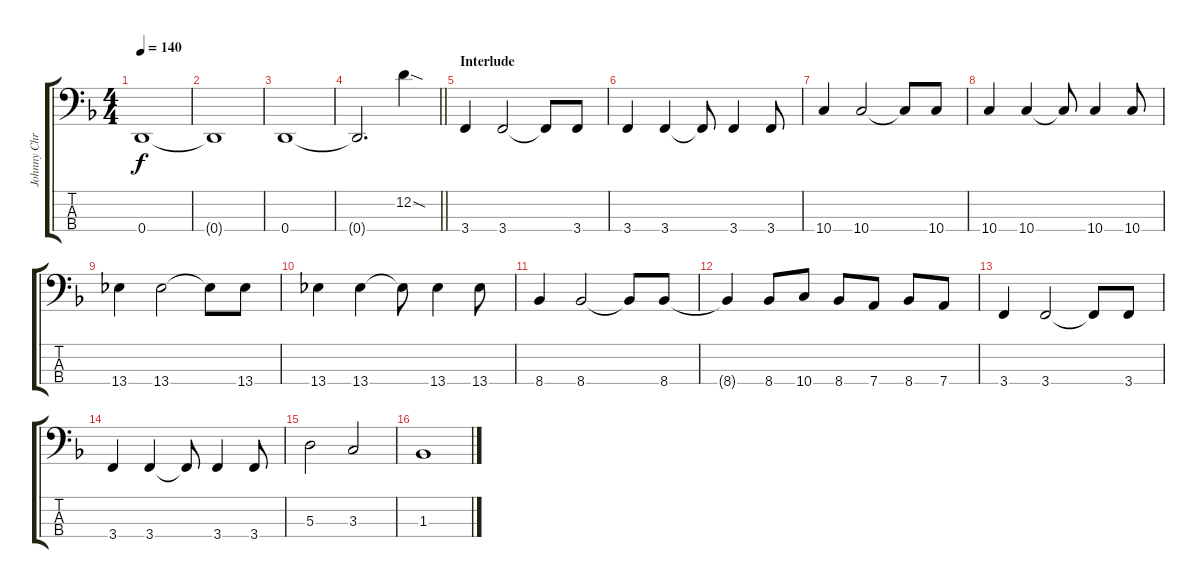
\track ("Johnny Christ" "Johnny Chr") {instrument slapbass2}
\staff {score tabs}
\tuning (G2 D2 A1 D1) {hide}
\ts (4 4)
\tempo 140
\clef f4
\ks dminor
0.4.1{dy f} |
0.4{t}.1 |
0.4.1 |
\barLineRight lightlight
0.4{t}.2{d} 12.2{sod}.4 |
\section ("" "Interlude")
3.4.4{volume 12} 3.4.2 3.4{t}.8 3.4.8 |
3.4.4 3.4.4 3.4{t}.8 3.4.4 3.4.8 |
10.4.4 10.4.2 10.4{t}.8 10.4.8 |
10.4.4 10.4.4 10.4{t}.8 10.4.4 10.4.8 |
13.4.4 13.4.2 13.4{t}.8 13.4.8 |
13.4.4 13.4.4 13.4{t}.8 13.4.4 13.4.8 |
8.4.4 8.4.2 8.4{t}.8 8.4.8 |
8.4{t}.4 8.4.8 10.4.8 8.4.8 7.4.8 8.4.8 7.4.8 |
3.4.4 3.4.2 3.4{t}.8 3.4.8 |
3.4.4 3.4.4 3.4{t}.8 3.4.4 3.4.8 |
5.3.2 3.3.2 |
1.3.1
